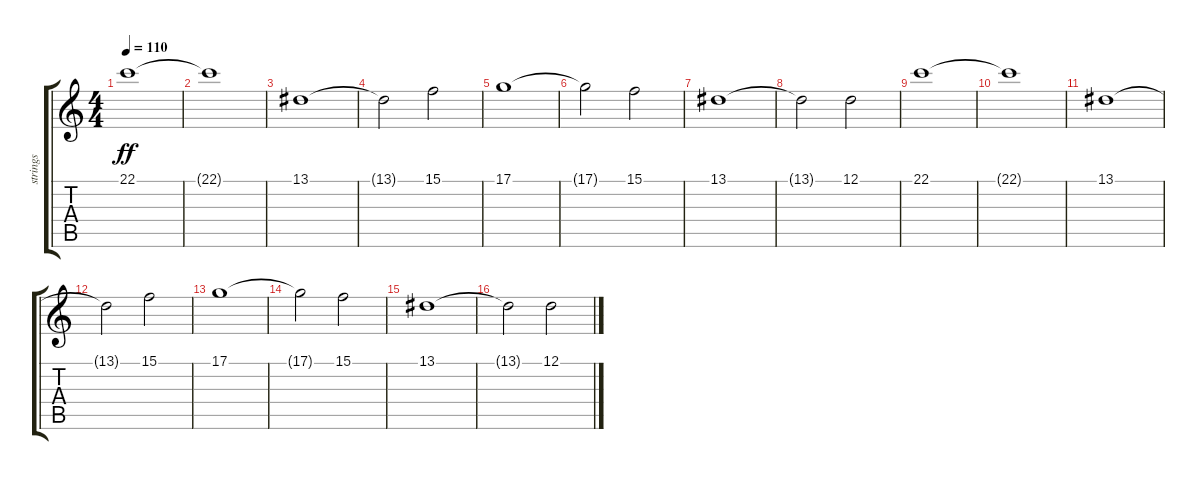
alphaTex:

\track ("strings" "strings") {instrument stringensemble1}
\staff {score tabs}
\tuning (D4 A3 F3 C3 G2 C2) {hide}
\ts (4 4)
\tempo 110
\clef g2
\ks c
22.1.1{dy ff} |
22.1{t}.1 |
13.1.1 |
13.1{t}.2 15.1.2 |
17.1.1 |
17.1{t}.2 15.1.2 |
13.1.1 |
13.1{t}.2 12.1.2 |
22.1.1 |
22.1{t}.1 |
13.1.1 |
13.1{t}.2 15.1.2 |
17.1.1 |
17.1{t}.2 15.1.2 |
13.1.1 |
13.1{t}.2 12.1.2
